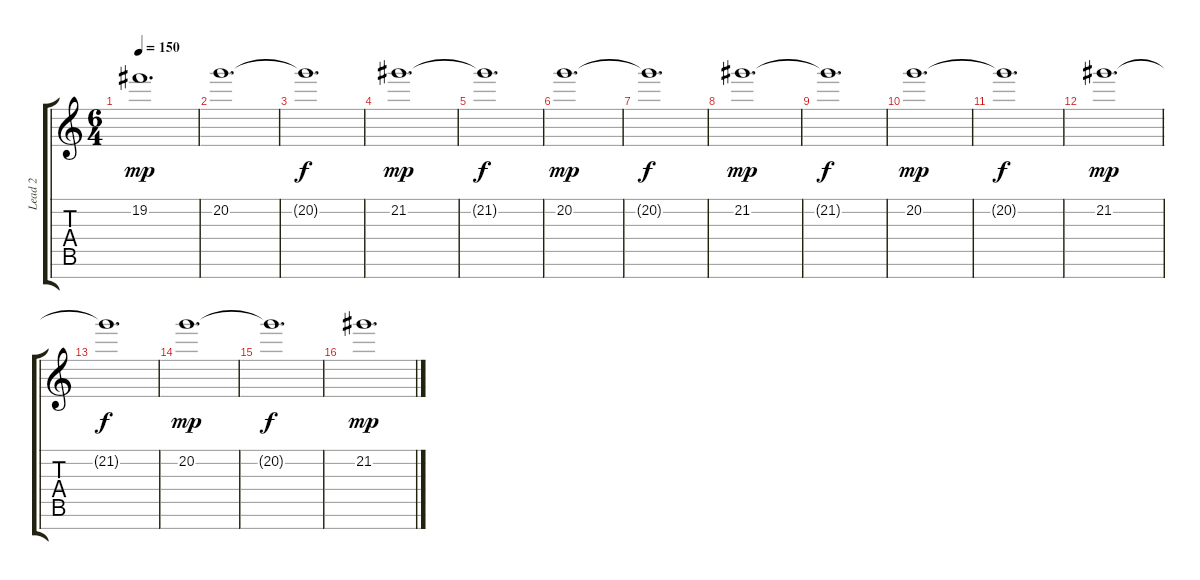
\track ("Lead 2" "Lead 2") {instrument overdrivenguitar}
\staff {score tabs}
\tuning (E4 B3 G3 D3 A2 E2 B1) {hide}
\ts (6 4)
\tempo 150
\clef g2
\ks c
19.2.1{d dy mp} |
20.2.1{d} |
20.2{t}.1{d dy f} |
21.2.1{d dy mp} |
21.2{t}.1{d dy f} |
20.2.1{d dy mp} |
20.2{t}.1{d dy f} |
21.2.1{d dy mp} |
21.2{t}.1{d dy f} |
20.2.1{d dy mp} |
20.2{t}.1{d dy f} |
21.2.1{d dy mp} |
21.2{t}.1{d dy f} |
20.2.1{d dy mp} |
20.2{t}.1{d dy f} |
21.2.1{d dy mp}
